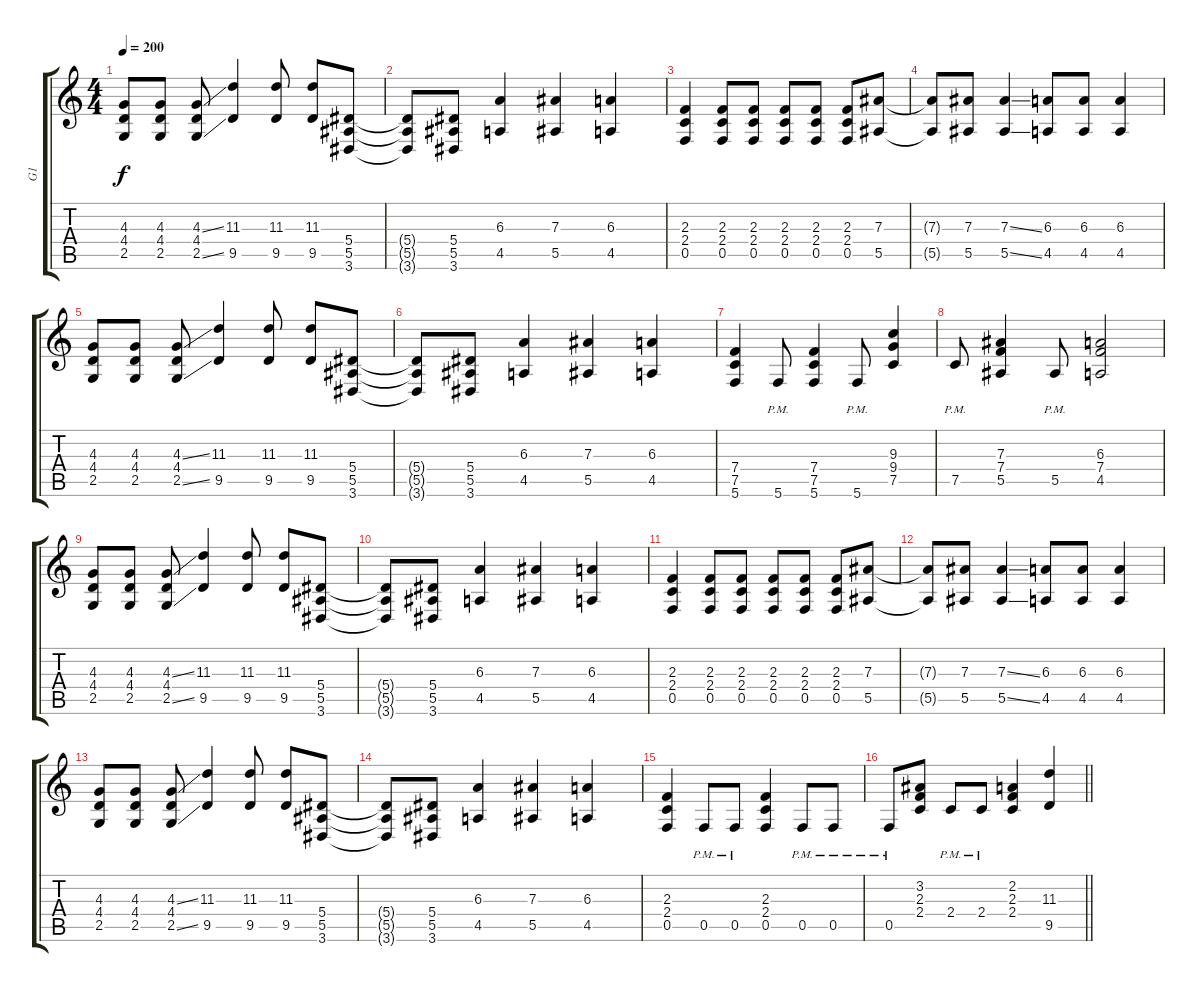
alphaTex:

\track ("G1" "G1") {instrument distortionguitar}
\staff {score tabs}
\tuning (C4 G3 Eb3 Bb2 F2 C2) {hide}
\ts (4 4)
\tempo 200
\clef g2
\ks c
(4.3 4.4 2.5).8{dy f} (4.3 4.4 2.5).8 (4.3{ss} 4.4 2.5{ss}).8 (11.3 9.5).4 (11.3 9.5).8 (11.3 9.5).8 (5.4 5.5 3.6).8 |
(5.4{t} 5.5{t} 3.6{t}).8 (5.4 5.5 3.6).8 (6.3 4.5).4 (7.3 5.5).4 (6.3 4.5).4 |
(2.3 2.4 0.5).4 (2.3 2.4 0.5).8 (2.3 2.4 0.5).8 (2.3 2.4 0.5).8 (2.3 2.4 0.5).8 (2.3 2.4 0.5).8 (7.3 5.5).8 |
(7.3{t} 5.5{t}).8 (7.3 5.5).8 (7.3{ss} 5.5{ss}).4 (6.3 4.5).8 (6.3 4.5).8 (6.3 4.5).4 |
(4.3 4.4 2.5).8 (4.3 4.4 2.5).8 (4.3{ss} 4.4 2.5{ss}).8 (11.3 9.5).4 (11.3 9.5).8 (11.3 9.5).8 (5.4 5.5 3.6).8 |
(5.4{t} 5.5{t} 3.6{t}).8 (5.4 5.5 3.6).8 (6.3 4.5).4 (7.3 5.5).4 (6.3 4.5).4 |
(7.4 7.5 5.6).4 5.6{pm}.8 (7.4 7.5 5.6).4 5.6{pm}.8 (9.3 9.4 7.5).4 |
7.5{pm}.8 (7.3 7.4 5.5).4 5.5{pm}.8 (6.3 7.4 4.5).2 |
(4.3 4.4 2.5).8 (4.3 4.4 2.5).8 (4.3{ss} 4.4 2.5{ss}).8 (11.3 9.5).4 (11.3 9.5).8 (11.3 9.5).8 (5.4 5.5 3.6).8 |
(5.4{t} 5.5{t} 3.6{t}).8 (5.4 5.5 3.6).8 (6.3 4.5).4 (7.3 5.5).4 (6.3 4.5).4 |
(2.3 2.4 0.5).4 (2.3 2.4 0.5).8 (2.3 2.4 0.5).8 (2.3 2.4 0.5).8 (2.3 2.4 0.5).8 (2.3 2.4 0.5).8 (7.3 5.5).8 |
(7.3{t} 5.5{t}).8 (7.3 5.5).8 (7.3{ss} 5.5{ss}).4 (6.3 4.5).8 (6.3 4.5).8 (6.3 4.5).4 |
(4.3 4.4 2.5).8 (4.3 4.4 2.5).8 (4.3{ss} 4.4 2.5{ss}).8 (11.3 9.5).4 (11.3 9.5).8 (11.3 9.5).8 (5.4 5.5 3.6).8 |
(5.4{t} 5.5{t} 3.6{t}).8 (5.4 5.5 3.6).8 (6.3 4.5).4 (7.3 5.5).4 (6.3 4.5).4 |
(2.3 2.4 0.5).4 0.5{pm}.8 0.5{pm}.8 (2.3 2.4 0.5).4 0.5{pm}.8 0.5{pm}.8 |
\barLineRight lightlight
0.5{pm}.8 (3.2 2.3 2.4).8 2.4{pm}.8 2.4{pm}.8 (2.2 2.3 2.4).4 (11.3{ss} 9.5{ss}).4
